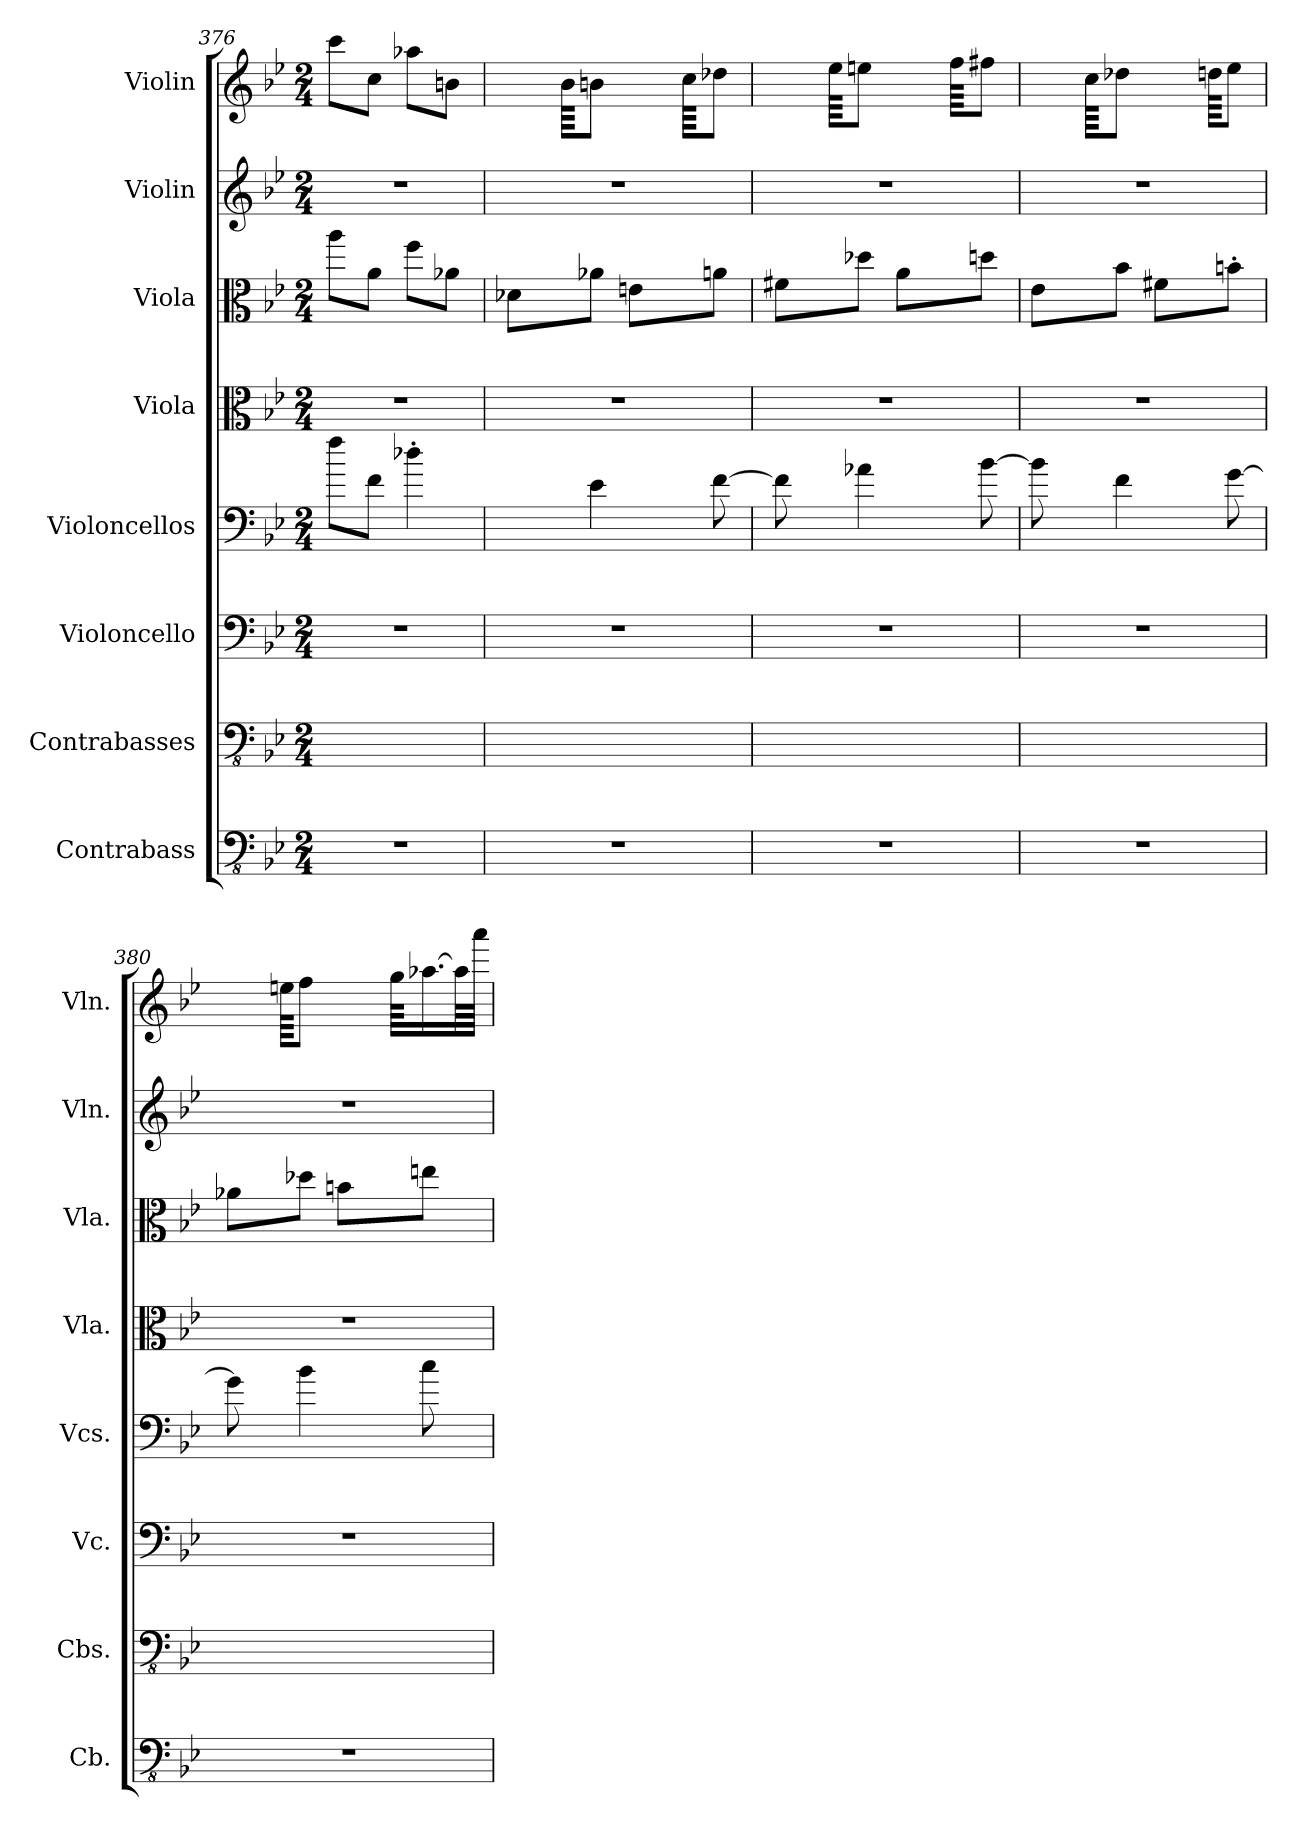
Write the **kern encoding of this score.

**kern	**kern	**kern	**kern	**kern	**kern	**kern	**kern
*part8	*part7	*part6	*part5	*part4	*part3	*part2	*part1
*staff8	*staff7	*staff6	*staff5	*staff4	*staff3	*staff2	*staff1
*I"Contrabass	*I"Contrabasses	*I"Violoncello	*I"Violoncellos	*I"Viola	*I"Viola	*I"Violin	*I"Violin
*I'Cb.	*I'Cbs.	*I'Vc.	*I'Vcs.	*I'Vla.	*I'Vla.	*I'Vln.	*I'Vln.
*clefFv4	*clefFv4	*clefF4	*clefF4	*clefC3	*clefC3	*clefG2	*clefG2
*ITrd7c12	*	*	*	*	*	*	*
*k[b-e-]	*k[b-e-]	*k[b-e-]	*k[b-e-]	*k[b-e-]	*k[b-e-]	*k[b-e-]	*k[b-e-]
*M2/4	*M2/4	*M2/4	*M2/4	*M2/4	*M2/4	*M2/4	*M2/4
=376	=376	=376	=376	=376	=376	=376	=376
2r	2ryy	2r	8ff\L	2r	8aa\L	2r	8ccc\L
.	.	.	8f\J	.	8a\J	.	8cc\J
.	.	.	4dd-X'\	.	8ff\L	.	8aa-X\L
.	.	.	.	.	8a-X\J	.	8bn\J
=377	=377	=377	=377	=377	=377	=377	=377
2r	2ryy	2r	8ryy	2r	8d-X\L	2r	16ryy
.	.	.	.	.	.	.	32ryy
.	.	.	.	.	.	.	64ryy
.	.	.	.	.	.	.	64b-\KKKL
.	.	.	4e-\	.	8a-X\J	.	8bn\J
.	.	.	.	.	8en\L	.	16ryy
.	.	.	.	.	.	.	32ryy
.	.	.	.	.	.	.	64ryy
.	.	.	.	.	.	.	64cc\KKKL
.	.	.	[8f\	.	8an\J	.	8dd-X\J
!!LO:PB:g=z
=378	=378	=378	=378	=378	=378	=378	=378
2r	2ryy	2r	8f\]	2r	8f#X\L	2r	16ryy
.	.	.	.	.	.	.	32ryy
.	.	.	.	.	.	.	64ryy
.	.	.	.	.	.	.	64ee-\KKKL
.	.	.	4a-X\	.	8dd-X\J	.	8een\J
.	.	.	.	.	8a\L	.	16ryy
.	.	.	.	.	.	.	32ryy
.	.	.	.	.	.	.	64ryy
.	.	.	.	.	.	.	64ff\KKKL
.	.	.	[8b-\	.	8ddn\J	.	8ff#X\J
=379	=379	=379	=379	=379	=379	=379	=379
2r	2ryy	2r	8b-\]	2r	8e-\L	2r	16ryy
.	.	.	.	.	.	.	32ryy
.	.	.	.	.	.	.	64ryy
.	.	.	.	.	.	.	64cc\KKKL
.	.	.	4f\	.	8b-\J	.	8dd-X\J
.	.	.	.	.	8f#X\L	.	16ryy
.	.	.	.	.	.	.	32ryy
.	.	.	.	.	.	.	64ryy
.	.	.	.	.	.	.	64ddn\KKKL
.	.	.	[8g\	.	8bn'\J	.	8ee-\J
=380	=380	=380	=380	=380	=380	=380	=380
2r	2ryy	2r	8g\]	2r	8a-X\L	2r	16ryy
.	.	.	.	.	.	.	32ryy
.	.	.	.	.	.	.	64ryy
.	.	.	.	.	.	.	64een\KKKL
.	.	.	4b-\	.	8dd-X\J	.	8ff\J
.	.	.	.	.	8bn\L	.	16ryy
.	.	.	.	.	.	.	32ryy
.	.	.	.	.	.	.	64ryy
.	.	.	.	.	.	.	64gg\KKLL
.	.	.	8cc\	.	8een\J	.	[16.aa-X\
.	.	.	.	.	.	.	64aa-\LL]
.	.	.	.	.	.	.	64aaa\JJJJ
=	=	=	=	=	=	=	=
*-	*-	*-	*-	*-	*-	*-	*-
